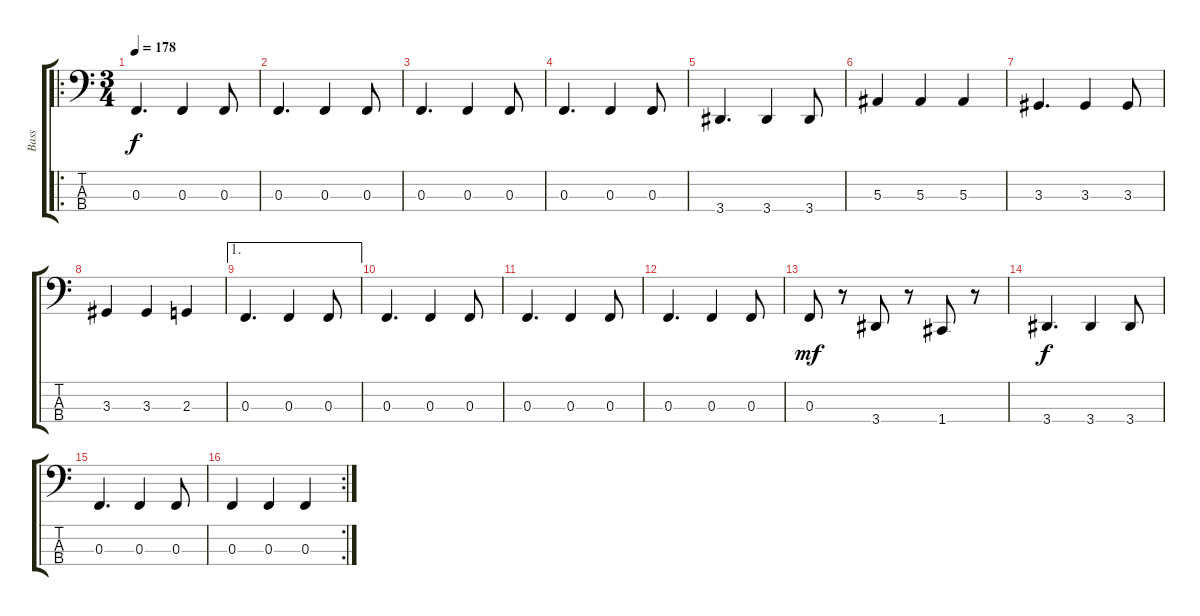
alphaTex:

\track ("Bass" "Bass") {instrument slapbass1}
\staff {score tabs}
\tuning (Eb2 Bb1 F1 C1) {hide}
\ro
\ts (3 4)
\tempo 178
\clef f4
\ks c
0.3.4{d dy f} 0.3.4 0.3.8 |
0.3.4{d} 0.3.4 0.3.8 |
0.3.4{d} 0.3.4 0.3.8 |
0.3.4{d} 0.3.4 0.3.8 |
3.4.4{d} 3.4.4 3.4.8 |
5.3.4 5.3.4 5.3.4 |
3.3.4{d} 3.3.4 3.3.8 |
3.3.4 3.3.4 2.3.4 |
\ae 1
0.3.4{d} 0.3.4 0.3.8 |
0.3.4{d} 0.3.4 0.3.8 |
0.3.4{d} 0.3.4 0.3.8 |
0.3.4{d} 0.3.4 0.3.8 |
0.3.8{dy mf} r.8 3.4.8 r.8 1.4.8 r.8 |
3.4.4{d dy f} 3.4.4 3.4.8 |
0.3.4{d} 0.3.4 0.3.8 |
\rc 2
0.3.4 0.3.4 0.3.4
